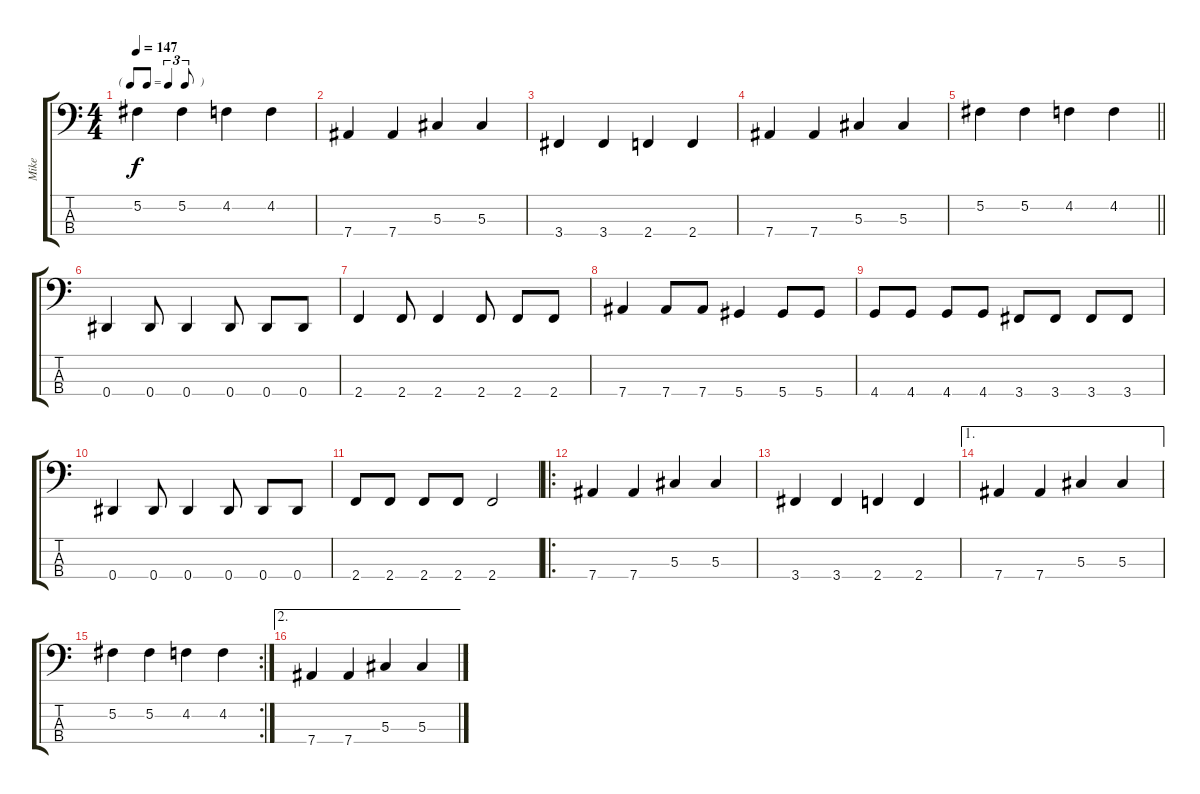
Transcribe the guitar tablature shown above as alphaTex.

\track ("Mike" "Mike") {instrument electricbasspick}
\staff {score tabs}
\tuning (Gb2 Db2 Ab1 Eb1) {hide}
\ts (4 4)
\tf triplet8th
\tempo 147
\clef f4
\ks c
5.2.4{dy f} 5.2.4 4.2.4 4.2.4 |
7.4.4 7.4.4 5.3.4 5.3.4 |
3.4.4 3.4.4 2.4.4 2.4.4 |
7.4.4 7.4.4 5.3.4 5.3.4 |
\barLineRight lightlight
5.2.4 5.2.4 4.2.4 4.2.4 |
0.4.4 0.4.8 0.4.4 0.4.8 0.4.8 0.4.8 |
2.4.4 2.4.8 2.4.4 2.4.8 2.4.8 2.4.8 |
7.4.4 7.4.8 7.4.8 5.4.4 5.4.8 5.4.8 |
4.4.8 4.4.8 4.4.8 4.4.8 3.4.8 3.4.8 3.4.8 3.4.8 |
0.4.4 0.4.8 0.4.4 0.4.8 0.4.8 0.4.8 |
2.4.8 2.4.8 2.4.8 2.4.8 2.4.2 |
\ro
7.4.4 7.4.4 5.3.4 5.3.4 |
3.4.4 3.4.4 2.4.4 2.4.4 |
\ae 1
7.4.4 7.4.4 5.3.4 5.3.4 |
\rc 2
5.2.4 5.2.4 4.2.4 4.2.4 |
\ae 2
7.4.4 7.4.4 5.3.4 5.3.4
